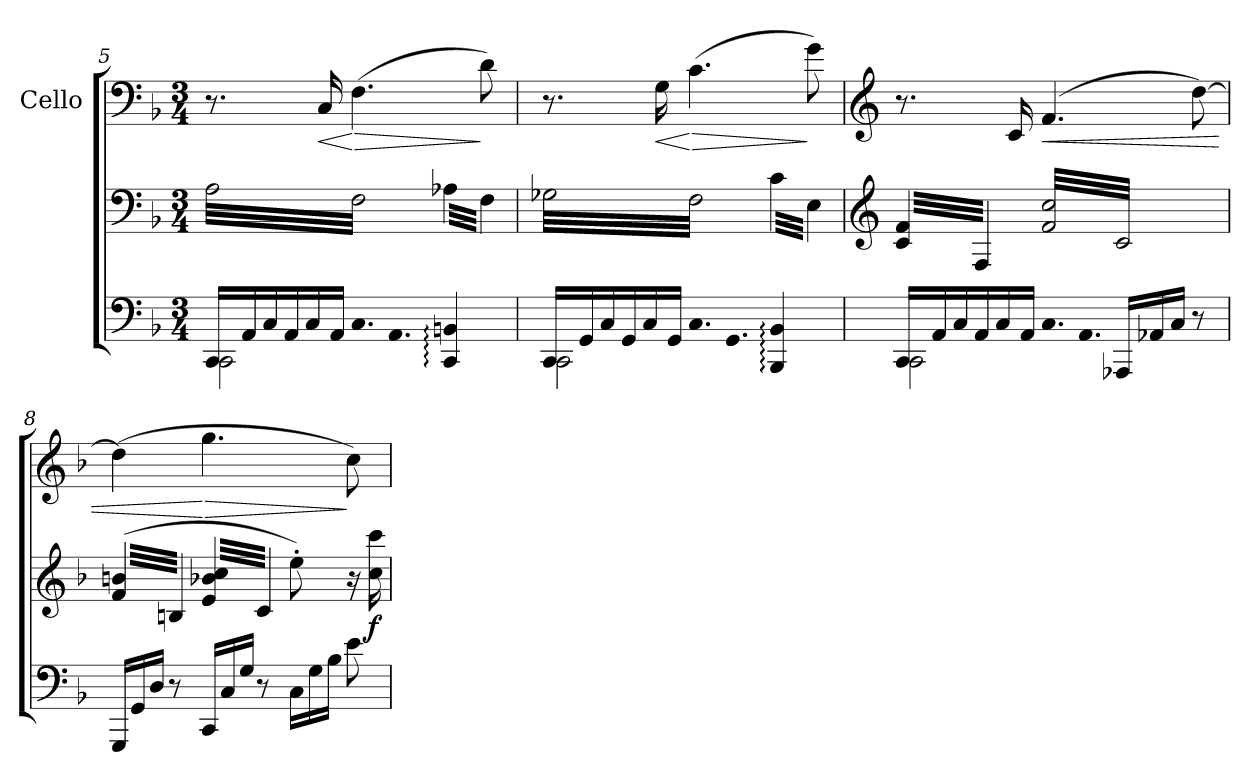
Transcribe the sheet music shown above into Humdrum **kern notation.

**kern	**kern	**dynam	**kern	**dynam
*part2	*part2	*part2	*part1	*part1
*staff3	*staff2	*staff2/3	*staff1	*staff1
*	*	*	*I"Cello	*
!!LO:LB:g=z
*clefF4	*clefF4	*	*clefF4	*
*k[b-]	*k[b-]	*	*k[b-]	*
*F:	*F:	*	*F:	*
*M3/4	*M3/4	*	*M3/4	*
*Xtuplet	*Xtuplet	*	*	*
=5	=5	=5	=5	=5
*^	*	*	*	*
!	!	!LO:N:vis=4.	!	!	!
*	*	*tremolo	*	*	*
24CC/LL	2CC\	32A\LLL	.	8.r	.
.	.	32F\	.	.	.
24AA/	.	.	.	.	.
.	.	32A\	.	.	.
24C/	.	.	.	.	.
.	.	32F\	.	.	.
24AA/	.	32A\	.	.	.
.	.	32F\	.	.	.
24C/	.	.	.	.	.
!	!	!	!	!	!LO:HP:b
.	.	32A\	.	16C/	<
24AA/JJ	.	.	.	.	.
.	.	32F\	.	.	.
!LO:N:vis=4.	!	!LO:N:vis=4.	!	!	!LO:HP:n=1:b
12.C/	.	32A\	.	(>4.F\	[ >
.	.	32F\	.	.	.
.	.	32A\	.	.	.
.	.	32F\	.	.	.
!LO:N:vis=4.	!	!	!	!	!
12.AA/	.	32A\	.	.	.
.	.	32F\	.	.	.
.	.	32A\	.	.	.
.	.	32F\JJJ	.	.	.
!	!	!LO:N:vis=8.	!	!	!
4CC/: 4BBn/:	4ryy	32A-X\LLL	.	.	.
.	.	32F\	.	.	.
.	.	32A-X\	.	.	.
.	.	32F\	.	.	.
!	!	!LO:N:vis=8.	!	!	!
.	.	32A-X\	.	8d\)	]
.	.	32F\	.	.	.
.	.	32A-X\	.	.	.
.	.	32F\JJJ	.	.	.
=6	=6	=6	=6	=6	=6
!	!	!LO:N:vis=4.	!	!	!
24CC/LL	2CC\	(>32G-X\LLL	.	8.r	.
.	.	32F\	.	.	.
24GG/	.	.	.	.	.
.	.	32G-X\	.	.	.
24C/	.	.	.	.	.
.	.	32F\	.	.	.
24GG/	.	32G-X\	.	.	.
.	.	32F\	.	.	.
24C/	.	.	.	.	.
!	!	!	!	!	!LO:HP:b
.	.	32G-X\	.	16G\	<
24GG/JJ	.	.	.	.	.
.	.	32F\	.	.	.
!LO:N:vis=4.	!	!LO:N:vis=4.	!	!	!LO:HP:n=1:b
12.C/	.	32G-X\	.	(>4.c\	[ >
.	.	32F\	.	.	.
.	.	32G-X\	.	.	.
.	.	32F\	.	.	.
!LO:N:vis=4.	!	!	!	!	!
12.GG/	.	32G-X\	.	.	.
.	.	32F\	.	.	.
.	.	32G-X\	.	.	.
.	.	32F\JJJ	.	.	.
!	!	!LO:N:vis=8.	!	!	!
4BBB-/: 4BB-/:	4ryy	32c\LLL	.	.	.
.	.	32E\)	.	.	.
.	.	32c\	.	.	.
.	.	32E\)	.	.	.
!	!	!LO:N:vis=8.	!	!	!
.	.	32c\	.	8g\)	]
.	.	32E\)	.	.	.
.	.	32c\	.	.	.
.	.	32E\)JJJ	.	.	.
=7	=7	=7	=7	=7	=7
*	*	*clefG2	*	*clefG2	*
!	!	!LO:N:vis=16.	!	!	!
24CC/LL	2CC\	(<32c/ 32f/LLL	.	8.r	.
.	.	32F/	.	.	.
24AA/	.	.	.	.	.
.	.	32c/ 32f/	.	.	.
24C/	.	.	.	.	.
.	.	32F/	.	.	.
!	!	!LO:N:vis=8.	!	!	!
24AA/	.	32c/ 32f/	.	.	.
.	.	32F/	.	.	.
24C/	.	.	.	.	.
.	.	32c/ 32f/	.	16c/	.
24AA/JJ	.	.	.	.	.
.	.	32F/JJJ	.	.	.
!LO:N:vis=4.	!	!LO:N:vis=8.	!	!	!LO:HP:b
12.C/	.	32f/ 32cc/LLL	.	(>4.f/	<
.	.	32c/)	.	.	.
.	.	32f/ 32cc/	.	.	.
.	.	32c/)	.	.	.
!LO:N:vis=4.	!	!	!	!	!
12.AA/	.	32f/ 32cc/	.	.	.
.	.	32c/)	.	.	.
.	.	32f/ 32cc/	.	.	.
.	.	32c/)	.	.	.
!	!	!LO:N:vis=4.	!	!	!
24AAA-X/LL	4ryy	32f/ 32cc/	.	.	.
.	.	32c/)	.	.	.
24AA-X/	.	.	.	.	.
.	.	32f/ 32cc/	.	.	.
24C/JJ	.	.	.	.	.
.	.	32c/)	.	.	.
8r	.	32f/ 32cc/	.	[8dd\)	.
.	.	32c/)	.	.	.
.	.	32f/ 32cc/	.	.	.
.	.	32c/)JJJ	.	.	.
*v	*v	*	*	*	*
=8	=8	=8	=8	=8
!	!LO:N:vis=16.	!	!	!
24GGG/LL	(>32f/ 32bn/LLL	.	(>4dd\]	.
.	32Bn/	.	.	.
24GG/	.	.	.	.
.	32f/ 32bn/	.	.	.
24D/JJ	.	.	.	.
.	32Bn/	.	.	.
!	!LO:N:vis=8.	!	!	!
8r	32f/ 32bn/	.	.	.
.	32Bn/	.	.	.
.	32f/ 32bn/	.	.	.
.	32Bn/JJJ	.	.	.
!	!LO:N:vis=32.	!	!	!LO:HP:n=1:b
24CC/LL	32e/ 32b-X/ 32cc/LLL	.	4.gg\	[ >
.	32c/	.	.	.
24C/	.	.	.	.
.	32e/ 32b-X/ 32cc/	.	.	.
24G/JJ	.	.	.	.
.	32c/	.	.	.
!	!LO:N:vis=8.	!	!	!
8r	32e/ 32b-X/ 32cc/	.	.	.
.	32c/	.	.	.
.	32e/ 32b-X/ 32cc/	.	.	.
.	32c/JJJ	.	.	.
*	*Xtremolo	*	*	*
24C\LL	8ee'\)	.	.	.
.	.	.	.	.
24G\	.	.	.	.
.	.	.	.	.
24B-\JJ	.	.	.	.
.	.	.	.	.
8e\	16r	.	8cc\)	]
!	!	!LO:DY:b	!	!
.	16cc\ 16ccc\	f	.	.
=	=	=	=	=
*-	*-	*-	*-	*-
